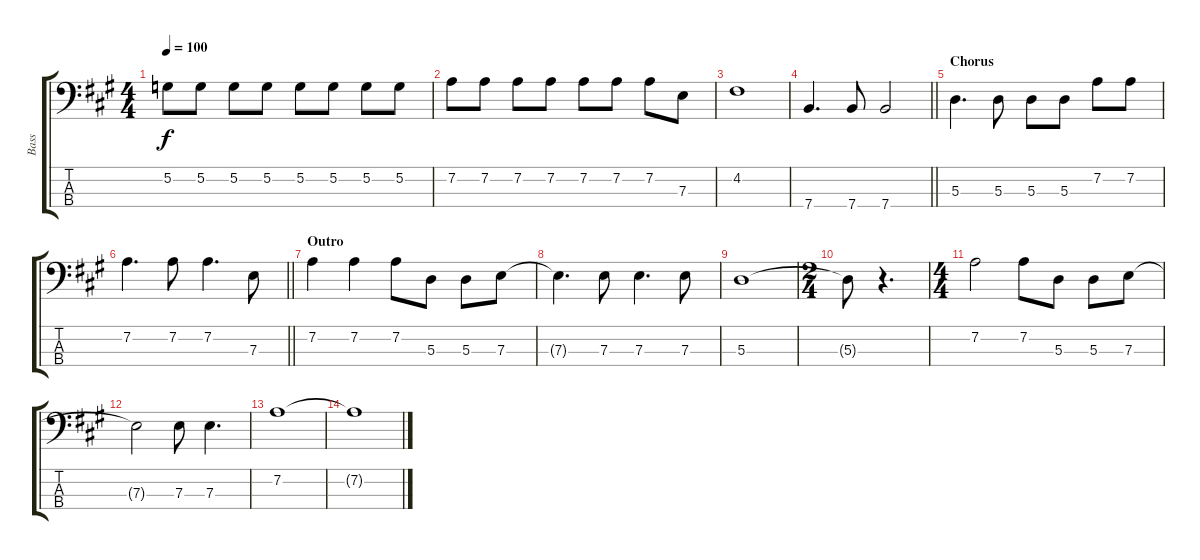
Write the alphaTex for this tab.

\track ("Bass" "Bass") {instrument electricbassfinger}
\staff {score tabs}
\tuning (G2 D2 A1 E1) {hide}
\ts (4 4)
\tempo 100
\clef f4
\ks a
5.2.8{dy f} 5.2.8 5.2.8 5.2.8 5.2.8 5.2.8 5.2.8 5.2.8 |
7.2.8 7.2.8 7.2.8 7.2.8 7.2.8 7.2.8 7.2.8 7.3.8 |
4.2.1 |
\barLineRight lightlight
7.4.4{d} 7.4.8 7.4.2 |
\section ("" "Chorus")
5.3.4{d} 5.3.8 5.3.8 5.3.8 7.2.8 7.2.8 |
\barLineRight lightlight
7.2.4{d} 7.2.8 7.2.4{d} 7.3.8 |
\section ("" "Outro")
7.2.4 7.2.4 7.2.8 5.3.8 5.3.8 7.3.8 |
7.3{t}.4{d} 7.3.8 7.3.4{d} 7.3.8 |
5.3.1 |
\ts (2 4)
5.3{t}.8 r.4{d} |
\ts (4 4)
7.2.2 7.2.8 5.3.8 5.3.8 7.3.8 |
7.3{t}.2 7.3.8 7.3.4{d} |
7.2.1 |
7.2{t}.1
